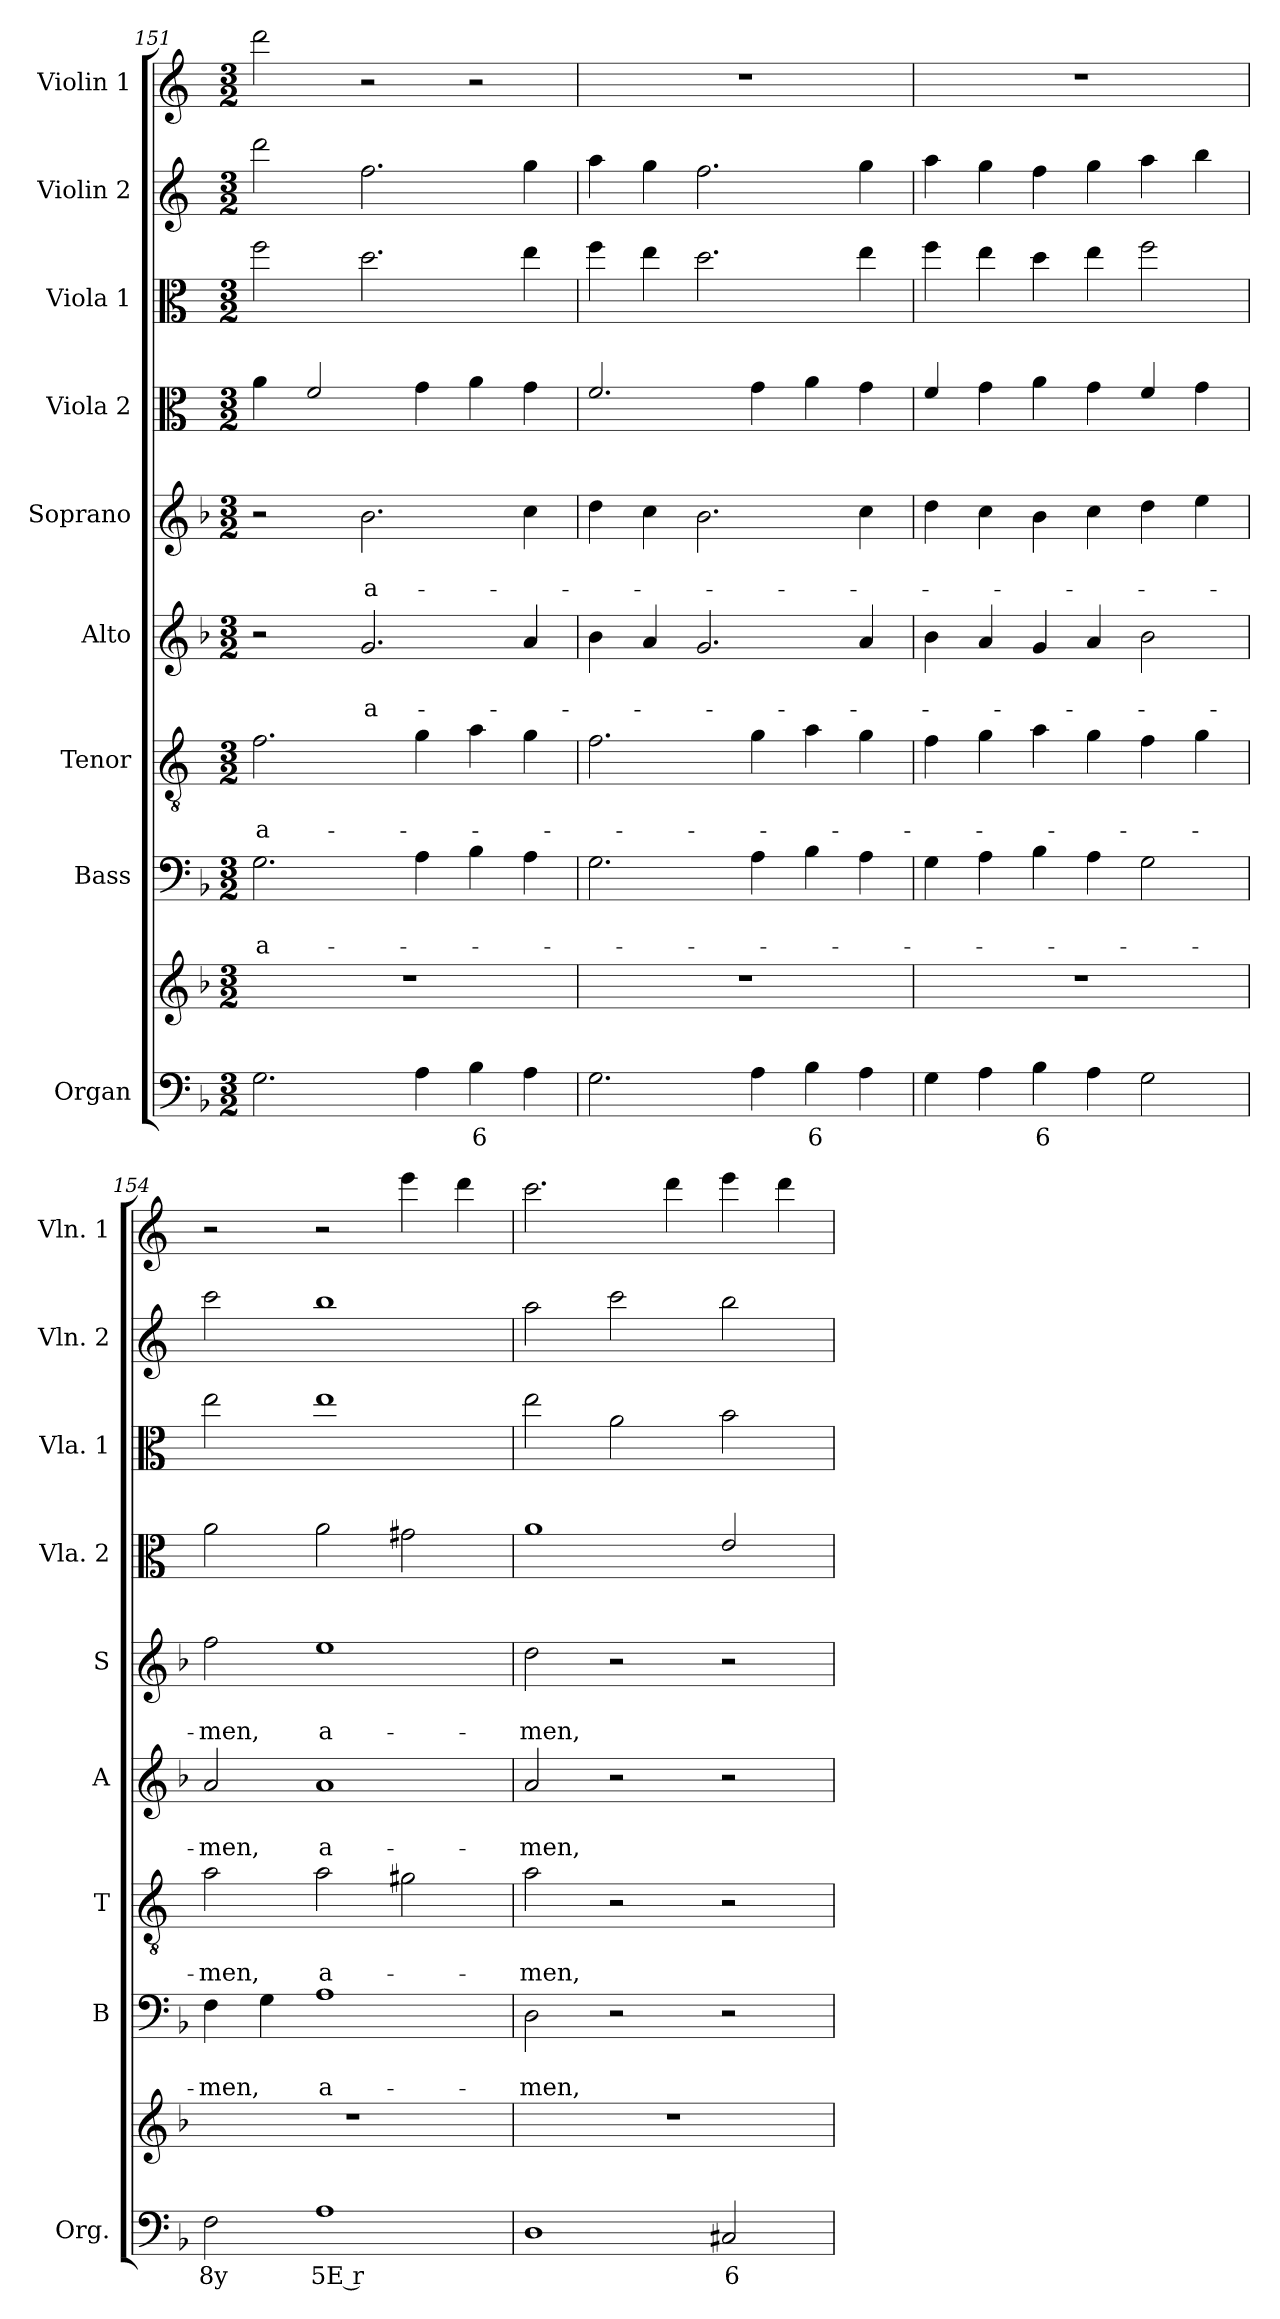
**kern	**text	**kern	**kern	**text	**text	**kern	**text	**text	**kern	**text	**text	**kern	**text	**text	**kern	**kern	**kern	**kern
*part9	*part9	*part9	*part8	*part8	*part8	*part7	*part7	*part7	*part6	*part6	*part6	*part5	*part5	*part5	*part4	*part3	*part2	*part1
*staff10	*staff10	*staff9	*staff8	*staff8	*staff8	*staff7	*staff7	*staff7	*staff6	*staff6	*staff6	*staff5	*staff5	*staff5	*staff4	*staff3	*staff2	*staff1
*I"Organ	*	*	*I"Bass	*	*	*I"Tenor	*	*	*I"Alto	*	*	*I"Soprano	*	*	*I"Viola 2	*I"Viola 1	*I"Violin 2	*I"Violin 1
*I'Org.	*	*	*I'B	*	*	*I'T	*	*	*I'A	*	*	*I'S	*	*	*I'Vla. 2	*I'Vla. 1	*I'Vln. 2	*I'Vln. 1
!!LO:LB:g=z
*clefF4	*	*clefG2	*clefF4	*	*	*clefGv2	*	*	*clefG2	*	*	*clefG2	*	*	*clefC3	*clefC3	*clefG2	*clefG2
*	*	*	*	*	*	*ITrd4c7	*	*	*	*	*	*	*	*	*ITrd4c7	*ITrd4c7	*ITrd4c7	*ITrd4c7
*k[b-]	*	*k[b-]	*k[b-]	*	*	*k[b-]	*	*	*k[b-]	*	*	*k[b-]	*	*	*k[b-]	*k[b-]	*k[b-]	*k[b-]
*F:	*	*F:	*F:	*	*	*F:	*	*	*F:	*	*	*F:	*	*	*F:	*F:	*F:	*F:
*M3/2	*	*M3/2	*M3/2	*	*	*M3/2	*	*	*M3/2	*	*	*M3/2	*	*	*M3/2	*M3/2	*M3/2	*M3/2
=151	=151	=151	=151	=151	=151	=151	=151	=151	=151	=151	=151	=151	=151	=151	=151	=151	=151	=151
!	!	!	!	!	!LO:LY:b	!	!	!LO:LY:b	!	!	!	!	!	!	!	!	!	!
2.G\	.	1.r	2.G\	.	a-	2.B-\	.	a-	2r	.	.	2r	.	.	4d\	2b-\	2gg\	2gg\
.	.	.	.	.	.	.	.	.	.	.	.	.	.	.	2B-/	.	.	.
!	!	!	!	!	!	!	!	!	!	!	!LO:LY:b	!	!	!LO:LY:b	!	!	!	!
.	.	.	.	.	.	.	.	.	2.g/	.	a-	2.b-\	.	a-	.	2.g\	2.b-\	2r
4A\	.	.	4A\	.	.	4c\	.	.	.	.	.	.	.	.	4c\	.	.	.
!	!LO:LY:b	!	!	!	!	!	!	!	!	!	!	!	!	!	!	!	!	!
4B-\	6	.	4B-\	.	.	4d\	.	.	.	.	.	.	.	.	4d\	.	.	2r
4A\	.	.	4A\	.	.	4c\	.	.	4a/	.	.	4cc\	.	.	4c\	4a\	4cc\	.
=152	=152	=152	=152	=152	=152	=152	=152	=152	=152	=152	=152	=152	=152	=152	=152	=152	=152	=152
2.G\	.	1.r	2.G\	.	.	2.B-\	.	.	4b-\	.	.	4dd\	.	.	2.B-/	4b-\	4dd\	1.r
.	.	.	.	.	.	.	.	.	4a/	.	.	4cc\	.	.	.	4a\	4cc\	.
.	.	.	.	.	.	.	.	.	2.g/	.	.	2.b-\	.	.	.	2.g\	2.b-\	.
4A\	.	.	4A\	.	.	4c\	.	.	.	.	.	.	.	.	4c\	.	.	.
!	!LO:LY:b	!	!	!	!	!	!	!	!	!	!	!	!	!	!	!	!	!
4B-\	6	.	4B-\	.	.	4d\	.	.	.	.	.	.	.	.	4d\	.	.	.
4A\	.	.	4A\	.	.	4c\	.	.	4a/	.	.	4cc\	.	.	4c\	4a\	4cc\	.
=153	=153	=153	=153	=153	=153	=153	=153	=153	=153	=153	=153	=153	=153	=153	=153	=153	=153	=153
*^	*	*	*	*	*	*	*	*	*	*	*	*	*	*	*	*	*	*
4G\	2ryy	.	1.r	4G\	.	.	4B-\	.	.	4b-\	.	.	4dd\	.	.	4B-/	4b-\	4dd\	1.r
4A\	.	.	.	4A\	.	.	4c\	.	.	4a/	.	.	4cc\	.	.	4c\	4a\	4cc\	.
!	!	!LO:LY:b	!	!	!	!	!	!	!	!	!	!	!	!	!	!	!	!	!
4B-\	4ryy	6	.	4B-\	.	.	4d\	.	.	4g/	.	.	4b-\	.	.	4d\	4g\	4b-\	.
4A\	4ryy	.	.	4A\	.	.	4c\	.	.	4a/	.	.	4cc\	.	.	4c\	4a\	4cc\	.
2G\	4ryy	.	.	2G\	.	.	4B-\	.	.	2b-\	.	.	4dd\	.	.	4B-/	2b-\	4dd\	.
.	4ryy	.	.	.	.	.	4c\	.	.	.	.	.	4ee\	.	.	4c\	.	4ee\	.
=154	=154	=154	=154	=154	=154	=154	=154	=154	=154	=154	=154	=154	=154	=154	=154	=154	=154	=154	=154
!	!	!LO:LY:b	!	!	!	!LO:LY:b	!	!	!LO:LY:b	!	!	!LO:LY:b	!	!	!LO:LY:b	!	!	!	!
*v	*v	*	*	*	*	*	*	*	*	*	*	*	*	*	*	*	*	*	*
2F\	8y	1.r	4F\	.	-men,	2d\	.	-men,	2a/	.	-men,	2ff\	.	-men,	2d\	2a\	2ff\	2r
.	.	.	4G\	.	.	.	.	.	.	.	.	.	.	.	.	.	.	.
!	!LO:LY:b	!	!	!	!LO:LY:b	!	!	!LO:LY:b	!	!	!LO:LY:b	!	!	!LO:LY:b	!	!	!	!
1A	5E r	.	1A	.	a-	2d\	.	a-	1a	.	a-	1ee	.	a-	2d\	1a	1ee	2r
.	.	.	.	.	.	2c#X\	.	.	.	.	.	.	.	.	2c#X\	.	.	4aa\
.	.	.	.	.	.	.	.	.	.	.	.	.	.	.	.	.	.	4gg\
=155	=155	=155	=155	=155	=155	=155	=155	=155	=155	=155	=155	=155	=155	=155	=155	=155	=155	=155
!	!	!	!	!	!LO:LY:b	!	!	!LO:LY:b	!	!	!LO:LY:b	!	!	!LO:LY:b	!	!	!	!
1D	.	1.r	2D\	.	-men,	2d\	.	-men,	2a/	.	-men,	2dd\	.	-men,	1d	2a\	2dd\	2.ff\
.	.	.	2r	.	.	2r	.	.	2r	.	.	2r	.	.	.	2d\	2ff\	.
.	.	.	.	.	.	.	.	.	.	.	.	.	.	.	.	.	.	4gg\
!	!LO:LY:b	!	!	!	!	!	!	!	!	!	!	!	!	!	!	!	!	!
2C#X/	6	.	2r	.	.	2r	.	.	2r	.	.	2r	.	.	2A/	2e\	2ee\	4aa\
.	.	.	.	.	.	.	.	.	.	.	.	.	.	.	.	.	.	4gg\
=	=	=	=	=	=	=	=	=	=	=	=	=	=	=	=	=	=	=
*-	*-	*-	*-	*-	*-	*-	*-	*-	*-	*-	*-	*-	*-	*-	*-	*-	*-	*-
